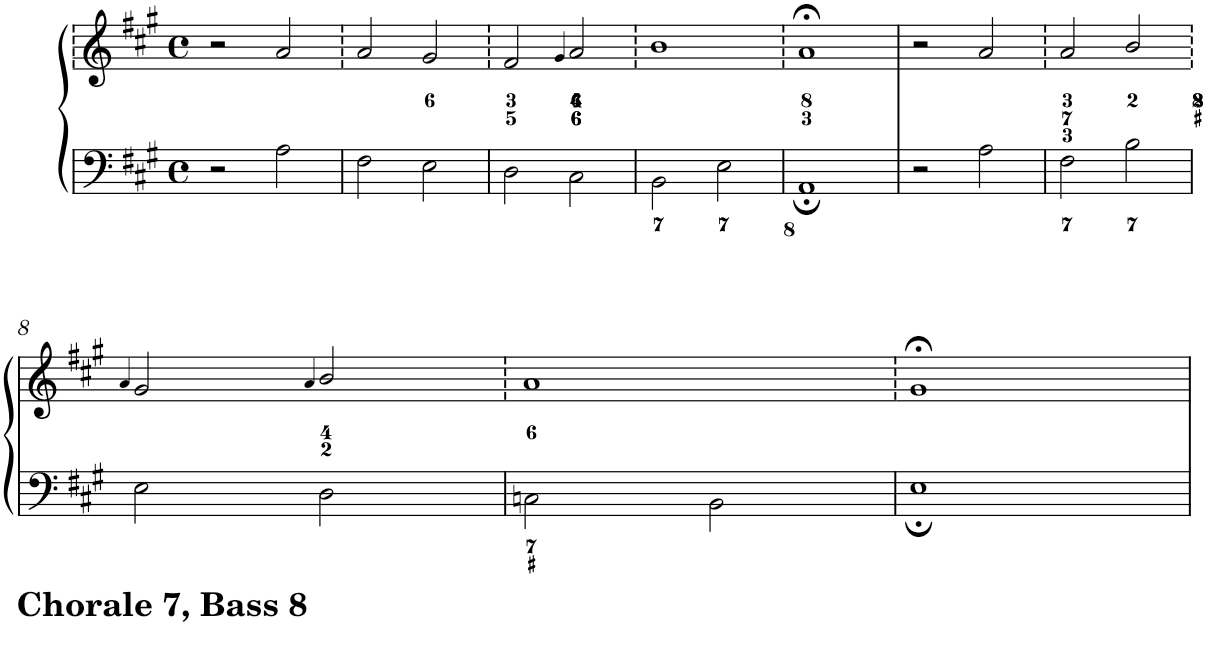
**kern	**kern
*part1	*part1
*staff2	*staff1
*I"Piano	*
*I'Pno.	*
*clefF4	*clefG2
*k[f#c#g#]	*k[f#c#g#]
*A:	*A:
*M4/4	*M4/4
*met(c)	*met(c)
=1	=1
2r	2r
2A\	2a/
=2	=2
2F#\	2a/
2E\	2g#/
=3	=3
2D\	2f#/
.	4qg#/
2C#\	2a/
=4	=4
2BB\	1b
2E\	.
=5	=5
1AA;	1a;<
=6	=6
2r	2r
2A\	2a/
=7	=7
2F#\	2a/
2B\	2b/
!!LO:LB:g=z
=8	=8
.	4qa/
2E\	2g#/
.	4qa/
2D\	2b/
=9	=9
2Cn\	1a
2BB\	.
=10	=10
1E;	1g#;<
=	=
*-	*-
